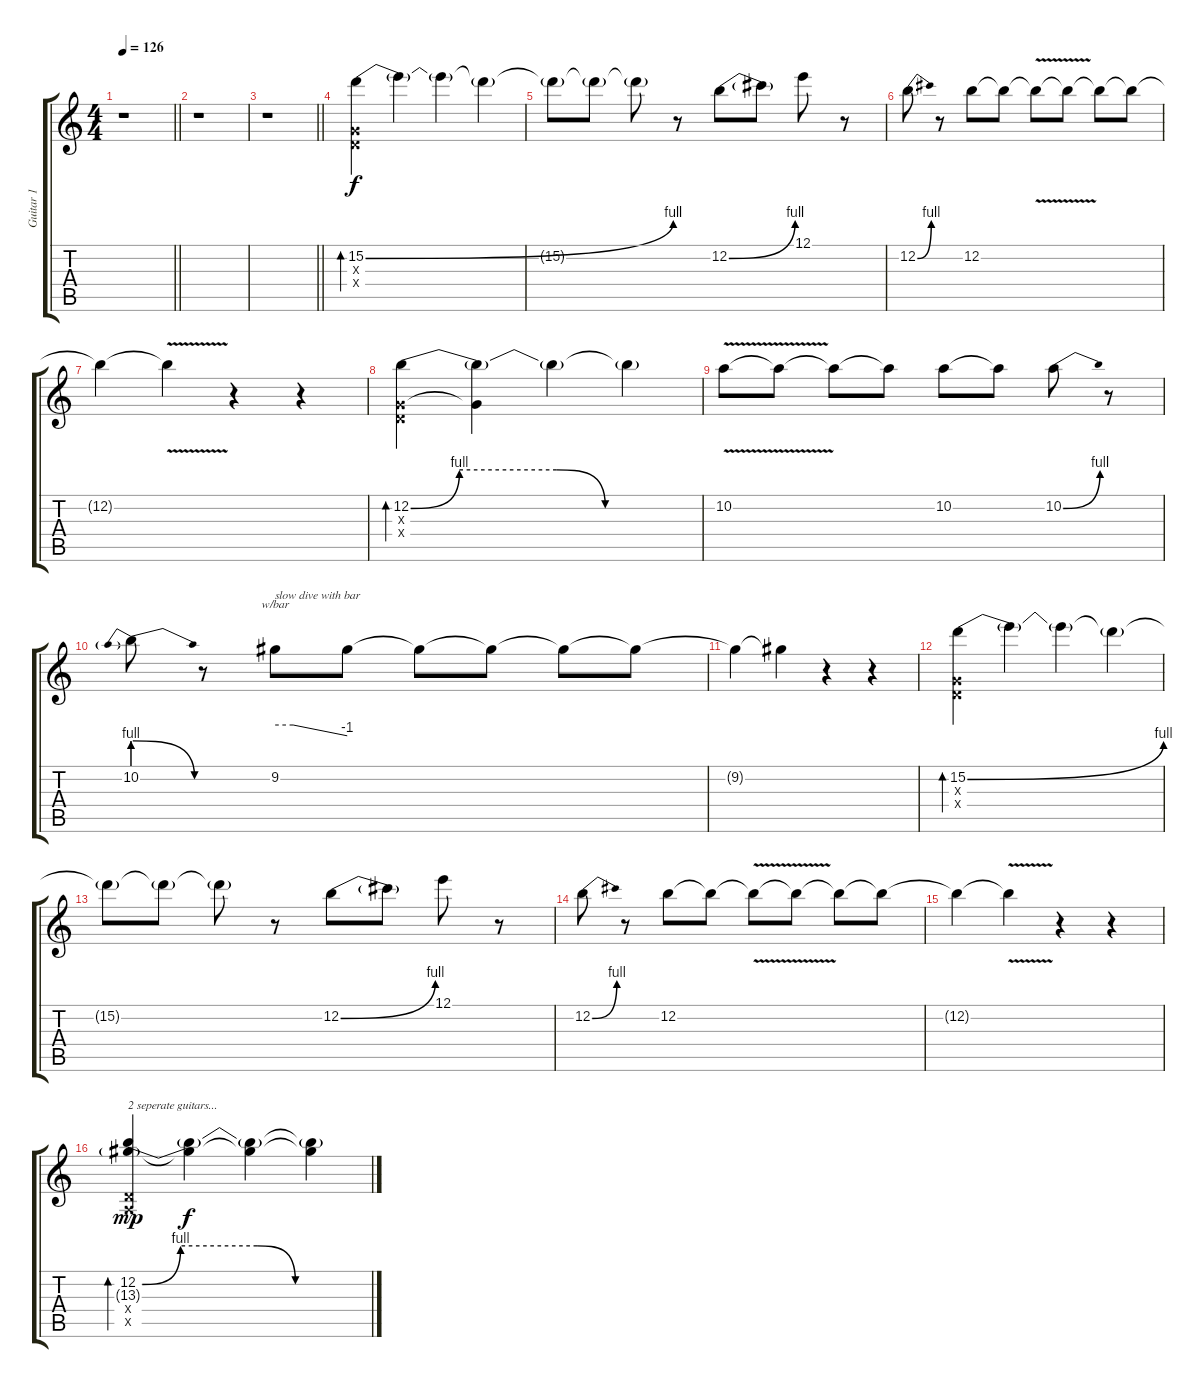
\track ("Guitar 1" "Guitar 1") {instrument overdrivenguitar}
\staff {score tabs}
\tuning (E4 B3 G3 D3 A2 E2) {hide}
\ts (4 4)
\tempo 126
\clef g2
\barLineRight lightlight
\ks c
r.1{dy f} |
r.1 |
\barLineRight lightlight
r.1 |
(15.2{be (bend 0 0 60 4)} 0.3{x} 0.4{x}).4{bd 60} 15.2{t}.4 15.2{t}.4 15.2{t}.4 |
15.2{t}.8 15.2{t}.8 15.2{t}.8 r.8 12.2{be (bend 0 0 60 4)}.8 12.2{t}.8 12.1.8 r.8 |
12.2{be (bend 0 0 60 4)}.8 r.8 12.2.8 12.2{t}.8 12.2{v t}.8 12.2{t}.8 12.2{t}.8 12.2{t}.8 |
12.2{t}.4 12.2{v t}.4 r.4 r.4 |
(12.2{be (custom 0 0 10 4 30 4 40 0 60 0)} 0.3{x} 0.4{x}).4{bd 60} (12.2{t} 0.3{t}).4 12.2{t}.4 12.2{t}.4 |
10.2{v}.8 10.2{t}.8 10.2{t}.8 10.2{t}.8 10.2.8 10.2{t}.8 10.2{be (bend 0 0 60 4)}.8 r.8 |
10.2{be (prebendrelease 0 4 60 0)}.8 r.8 9.2.8{tbe (custom default 0 0 15 0 60 -4) txt "slow dive with bar"} 9.2{t}.8 9.2{t}.8 9.2{t}.8 9.2{t}.8 9.2{t}.8 |
9.2{t}.4 9.2{t}.4 r.4 r.4 |
(15.2{be (bend 0 0 60 4)} 0.3{x} 0.4{x}).4{bd 60} 15.2{t}.4 15.2{t}.4 15.2{t}.4 |
15.2{t}.8 15.2{t}.8 15.2{t}.8 r.8 12.2{be (bend 0 0 60 4)}.8 12.2{t}.8 12.1.8 r.8 |
12.2{be (bend 0 0 60 4)}.8 r.8 12.2.8 12.2{t}.8 12.2{v t}.8 12.2{t}.8 12.2{t}.8 12.2{t}.8 |
12.2{t}.4 12.2{v t}.4 r.4 r.4 |
(12.2{be (custom 0 0 10 4 30 4 40 0 60 0)} 13.3{g} 0.4{x} 0.5{x}).4{bd 60 txt "2 seperate guitars..." dy mp} (12.2{t} 13.3{t}).4{dy f} (12.2{t} 13.3{t}).4 (12.2{t} 13.3{t}).4
